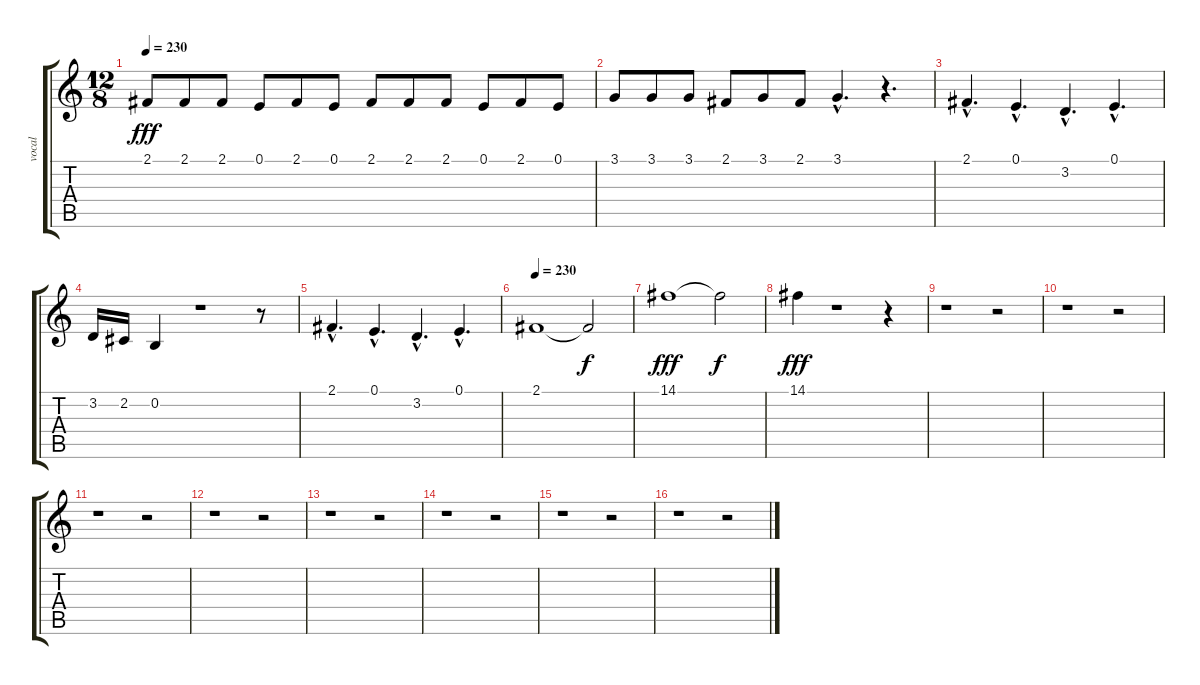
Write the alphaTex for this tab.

\track ("vocal" "vocal") {instrument viola}
\staff {score tabs}
\tuning (E4 B3 G3 D3 A2 E2) {hide}
\ts (12 8)
\tempo 230
\clef g2
\ks c
2.1.8{dy fff} 2.1.8 2.1.8 0.1.8 2.1.8 0.1.8 2.1.8 2.1.8 2.1.8 0.1.8 2.1.8 0.1.8 |
3.1.8 3.1.8 3.1.8 2.1.8 3.1.8 2.1.8 3.1{hac}.4{d} r.4{d} |
2.1{hac}.4{d} 0.1{hac}.4{d} 3.2{hac}.4{d} 0.1{hac}.4{d} |
3.2.16 2.2.16 0.2.4 r.1 r.8 |
2.1{hac}.4{d} 0.1{hac}.4{d} 3.2{hac}.4{d} 0.1{hac}.4{d} |
\tempo 230
2.1.1 2.1{t}.2{dy f} |
14.1.1{dy fff} 14.1{t}.2{dy f} |
14.1.4{dy fff} r.1 r.4 |
r.1 r.2 |
r.1 r.2 |
r.1 r.2 |
r.1 r.2 |
r.1 r.2 |
r.1 r.2 |
r.1 r.2 |
r.1 r.2
